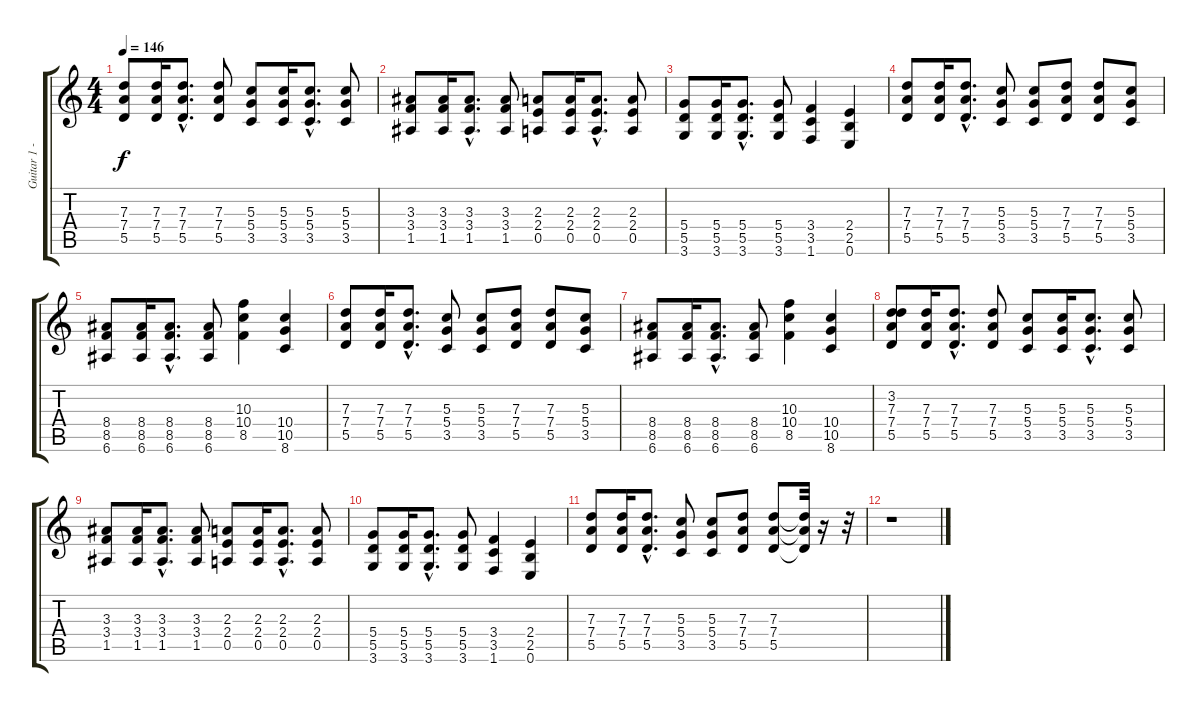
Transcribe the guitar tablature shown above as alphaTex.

\track ("Guitar 1 - Brett Gurewitz" "Guitar 1 -") {instrument distortionguitar}
\staff {score tabs}
\tuning (E4 B3 G3 D3 A2 E2) {hide}
\ts (4 4)
\tempo 146
\clef g2
\ks c
(7.3 7.4 5.5).8{dy f} (7.3 7.4 5.5).16 (7.3{hac} 7.4{hac} 5.5{hac}).8{d} (7.3 7.4 5.5).8 (5.3 5.4 3.5).8 (5.3 5.4 3.5).16 (5.3{hac} 5.4{hac} 3.5{hac}).8{d} (5.3 5.4 3.5).8 |
(3.3 3.4 1.5).8 (3.3 3.4 1.5).16 (3.3{hac} 3.4{hac} 1.5{hac}).8{d} (3.3 3.4 1.5).8 (2.3 2.4 0.5).8 (2.3 2.4 0.5).16 (2.3{hac} 2.4{hac} 0.5{hac}).8{d} (2.3 2.4 0.5).8 |
(5.4 5.5 3.6).8 (5.4 5.5 3.6).16 (5.4{hac} 5.5{hac} 3.6{hac}).8{d} (5.4 5.5 3.6).8 (3.4 3.5 1.6).4 (2.4 2.5 0.6).4 |
(7.3 7.4 5.5).8 (7.3 7.4 5.5).16 (7.3{hac} 7.4{hac} 5.5{hac}).8{d} (5.3 5.4 3.5).8 (5.3 5.4 3.5).8 (7.3 7.4 5.5).8 (7.3 7.4 5.5).8 (5.3 5.4 3.5).8 |
(8.4 8.5 6.6).8 (8.4 8.5 6.6).16 (8.4{hac} 8.5{hac} 6.6{hac}).8{d} (8.4 8.5 6.6).8 (10.3 10.4 8.5).4 (10.4 10.5 8.6).4 |
(7.3 7.4 5.5).8 (7.3 7.4 5.5).16 (7.3{hac} 7.4{hac} 5.5{hac}).8{d} (5.3 5.4 3.5).8 (5.3 5.4 3.5).8 (7.3 7.4 5.5).8 (7.3 7.4 5.5).8 (5.3 5.4 3.5).8 |
(8.4 8.5 6.6).8 (8.4 8.5 6.6).16 (8.4{hac} 8.5{hac} 6.6{hac}).8{d} (8.4 8.5 6.6).8 (10.3 10.4 8.5).4 (10.4 10.5 8.6).4 |
(3.2 7.3 7.4 5.5).8 (7.3 7.4 5.5).16 (7.3{hac} 7.4{hac} 5.5{hac}).8{d} (7.3 7.4 5.5).8 (5.3 5.4 3.5).8 (5.3 5.4 3.5).16 (5.3{hac} 5.4{hac} 3.5{hac}).8{d} (5.3 5.4 3.5).8 |
(3.3 3.4 1.5).8 (3.3 3.4 1.5).16 (3.3{hac} 3.4{hac} 1.5{hac}).8{d} (3.3 3.4 1.5).8 (2.3 2.4 0.5).8 (2.3 2.4 0.5).16 (2.3{hac} 2.4{hac} 0.5{hac}).8{d} (2.3 2.4 0.5).8 |
(5.4 5.5 3.6).8 (5.4 5.5 3.6).16 (5.4{hac} 5.5{hac} 3.6{hac}).8{d} (5.4 5.5 3.6).8 (3.4 3.5 1.6).4 (2.4 2.5 0.6).4 |
(7.3 7.4 5.5).8 (7.3 7.4 5.5).16 (7.3{hac} 7.4{hac} 5.5{hac}).8{d} (5.3 5.4 3.5).8 (5.3 5.4 3.5).8 (7.3 7.4 5.5).8 (7.3 7.4 5.5).8 (7.3{t} 7.4{t} 5.5{t}).32 r.16 r.32 |
r.1
